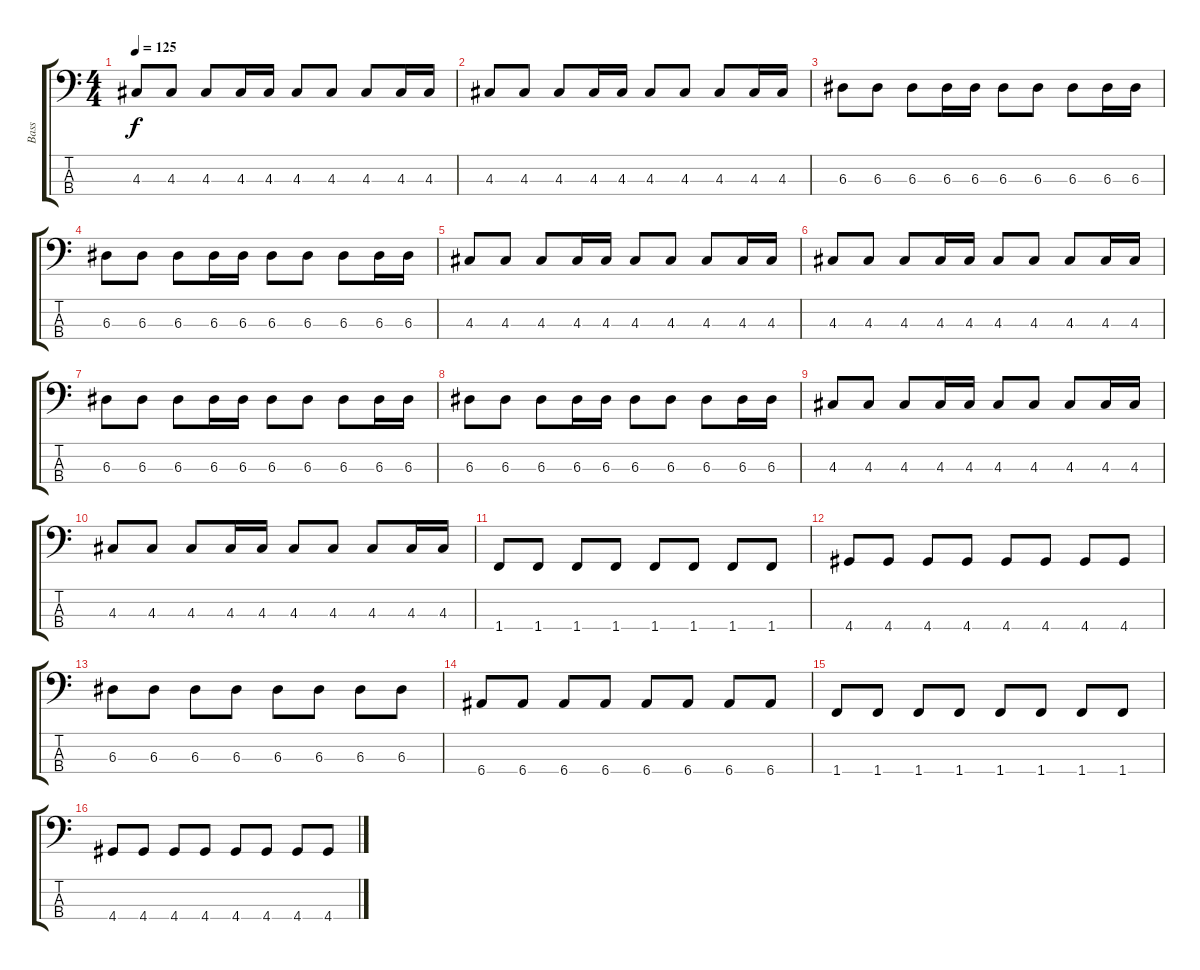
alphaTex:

\track ("Bass" "Bass") {instrument electricbassfinger}
\staff {score tabs}
\tuning (G2 D2 A1 E1) {hide}
\ts (4 4)
\tempo 125
\clef f4
\ks c
4.3.8{dy f} 4.3.8 4.3.8 4.3.16 4.3.16 4.3.8 4.3.8 4.3.8 4.3.16 4.3.16 |
4.3.8 4.3.8 4.3.8 4.3.16 4.3.16 4.3.8 4.3.8 4.3.8 4.3.16 4.3.16 |
6.3.8{volume 11} 6.3.8 6.3.8 6.3.16 6.3.16 6.3.8 6.3.8 6.3.8 6.3.16 6.3.16 |
6.3.8 6.3.8 6.3.8 6.3.16 6.3.16 6.3.8 6.3.8 6.3.8 6.3.16 6.3.16 |
4.3.8 4.3.8 4.3.8 4.3.16 4.3.16 4.3.8 4.3.8 4.3.8 4.3.16 4.3.16 |
4.3.8 4.3.8 4.3.8 4.3.16 4.3.16 4.3.8 4.3.8 4.3.8 4.3.16 4.3.16 |
6.3.8 6.3.8 6.3.8 6.3.16 6.3.16 6.3.8 6.3.8 6.3.8 6.3.16 6.3.16 |
6.3.8 6.3.8 6.3.8 6.3.16 6.3.16 6.3.8 6.3.8 6.3.8 6.3.16 6.3.16 |
4.3.8 4.3.8 4.3.8 4.3.16 4.3.16 4.3.8 4.3.8 4.3.8 4.3.16 4.3.16 |
4.3.8 4.3.8 4.3.8 4.3.16 4.3.16 4.3.8 4.3.8 4.3.8 4.3.16 4.3.16 |
1.4.8 1.4.8 1.4.8 1.4.8 1.4.8 1.4.8 1.4.8 1.4.8 |
4.4.8 4.4.8 4.4.8 4.4.8 4.4.8 4.4.8 4.4.8 4.4.8 |
6.3.8 6.3.8 6.3.8 6.3.8 6.3.8 6.3.8 6.3.8 6.3.8 |
6.4.8 6.4.8 6.4.8 6.4.8 6.4.8 6.4.8 6.4.8 6.4.8 |
1.4.8 1.4.8 1.4.8 1.4.8 1.4.8 1.4.8 1.4.8 1.4.8 |
4.4.8 4.4.8 4.4.8 4.4.8 4.4.8 4.4.8 4.4.8 4.4.8
